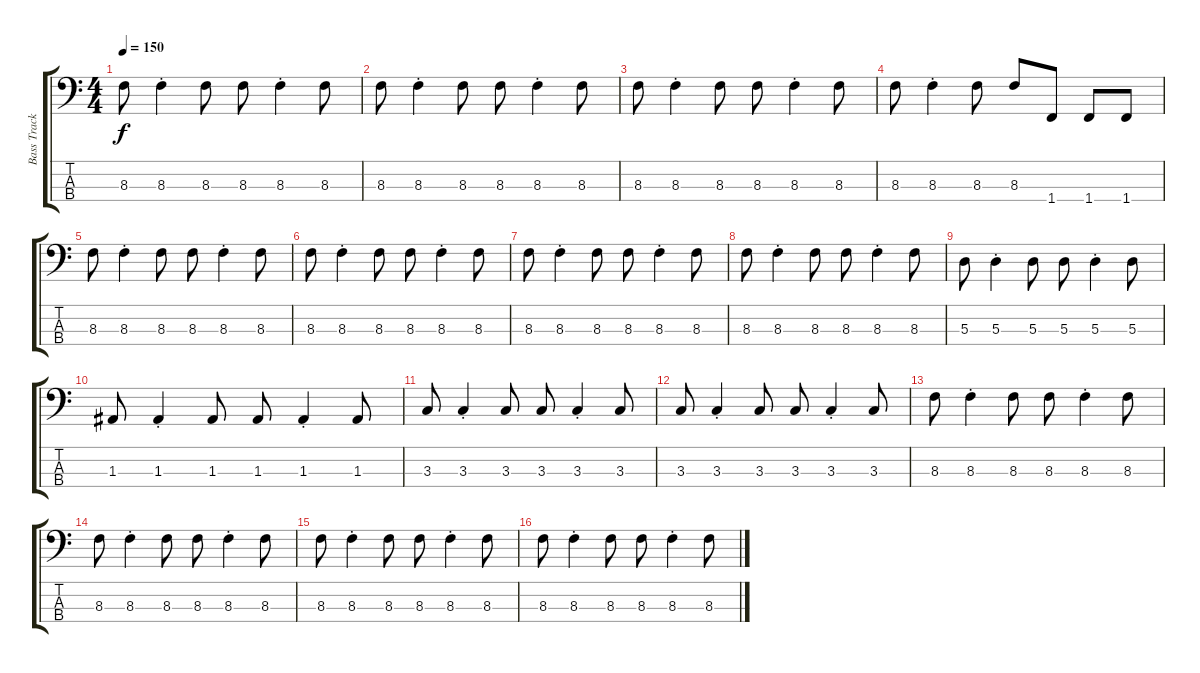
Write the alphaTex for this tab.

\track ("Bass Track" "Bass Track") {instrument electricbassfinger bank 127}
\staff {score tabs}
\tuning (G2 D2 A1 E1) {hide}
\ts (4 4)
\tempo 150
\clef f4
\ks c
8.3.8{dy f} 8.3{st}.4 8.3.8 8.3.8 8.3{st}.4 8.3.8 |
8.3.8 8.3{st}.4 8.3.8 8.3.8 8.3{st}.4 8.3.8 |
8.3.8 8.3{st}.4 8.3.8 8.3.8 8.3{st}.4 8.3.8 |
8.3.8 8.3{st}.4 8.3.8 8.3.8 1.4.8 1.4.8 1.4.8 |
8.3.8 8.3{st}.4 8.3.8 8.3.8 8.3{st}.4 8.3.8 |
8.3.8 8.3{st}.4 8.3.8 8.3.8 8.3{st}.4 8.3.8 |
8.3.8 8.3{st}.4 8.3.8 8.3.8 8.3{st}.4 8.3.8 |
8.3.8 8.3{st}.4 8.3.8 8.3.8 8.3{st}.4 8.3.8 |
5.3.8 5.3{st}.4 5.3.8 5.3.8 5.3{st}.4 5.3.8 |
1.3.8 1.3{st}.4 1.3.8 1.3.8 1.3{st}.4 1.3.8 |
3.3.8 3.3{st}.4 3.3.8 3.3.8 3.3{st}.4 3.3.8 |
3.3.8 3.3{st}.4 3.3.8 3.3.8 3.3{st}.4 3.3.8 |
8.3.8 8.3{st}.4 8.3.8 8.3.8 8.3{st}.4 8.3.8 |
8.3.8 8.3{st}.4 8.3.8 8.3.8 8.3{st}.4 8.3.8 |
8.3.8 8.3{st}.4 8.3.8 8.3.8 8.3{st}.4 8.3.8 |
8.3.8 8.3{st}.4 8.3.8 8.3.8 8.3{st}.4 8.3.8
